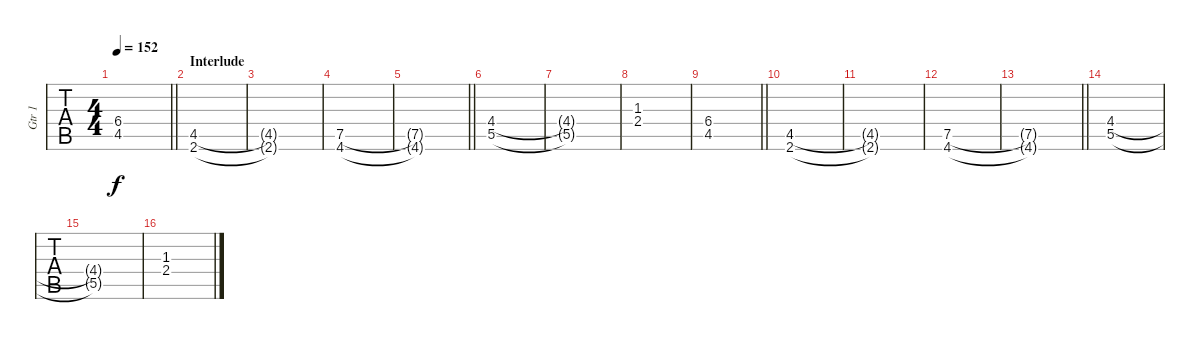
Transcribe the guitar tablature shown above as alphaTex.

\track ("Gtr 1" "Gtr 1") {instrument overdrivenguitar}
\staff {tabs}
\tuning (E4 B3 G3 D3 A2 E2) {hide}
\ts (4 4)
\tempo 152
\clef g2
\barLineRight lightlight
\ks c
(6.4 4.5).1{dy f} |
\section ("" "Interlude")
(4.5 2.6).1 |
(4.5{t} 2.6{t}).1 |
(7.5 4.6).1 |
\barLineRight lightlight
(7.5{t} 4.6{t}).1 |
(4.4 5.5).1 |
(4.4{t} 5.5{t}).1 |
(1.3 2.4).1 |
\barLineRight lightlight
(6.4 4.5).1 |
(4.5 2.6).1 |
(4.5{t} 2.6{t}).1 |
(7.5 4.6).1 |
\barLineRight lightlight
(7.5{t} 4.6{t}).1 |
(4.4 5.5).1 |
(4.4{t} 5.5{t}).1 |
(1.3 2.4).1
